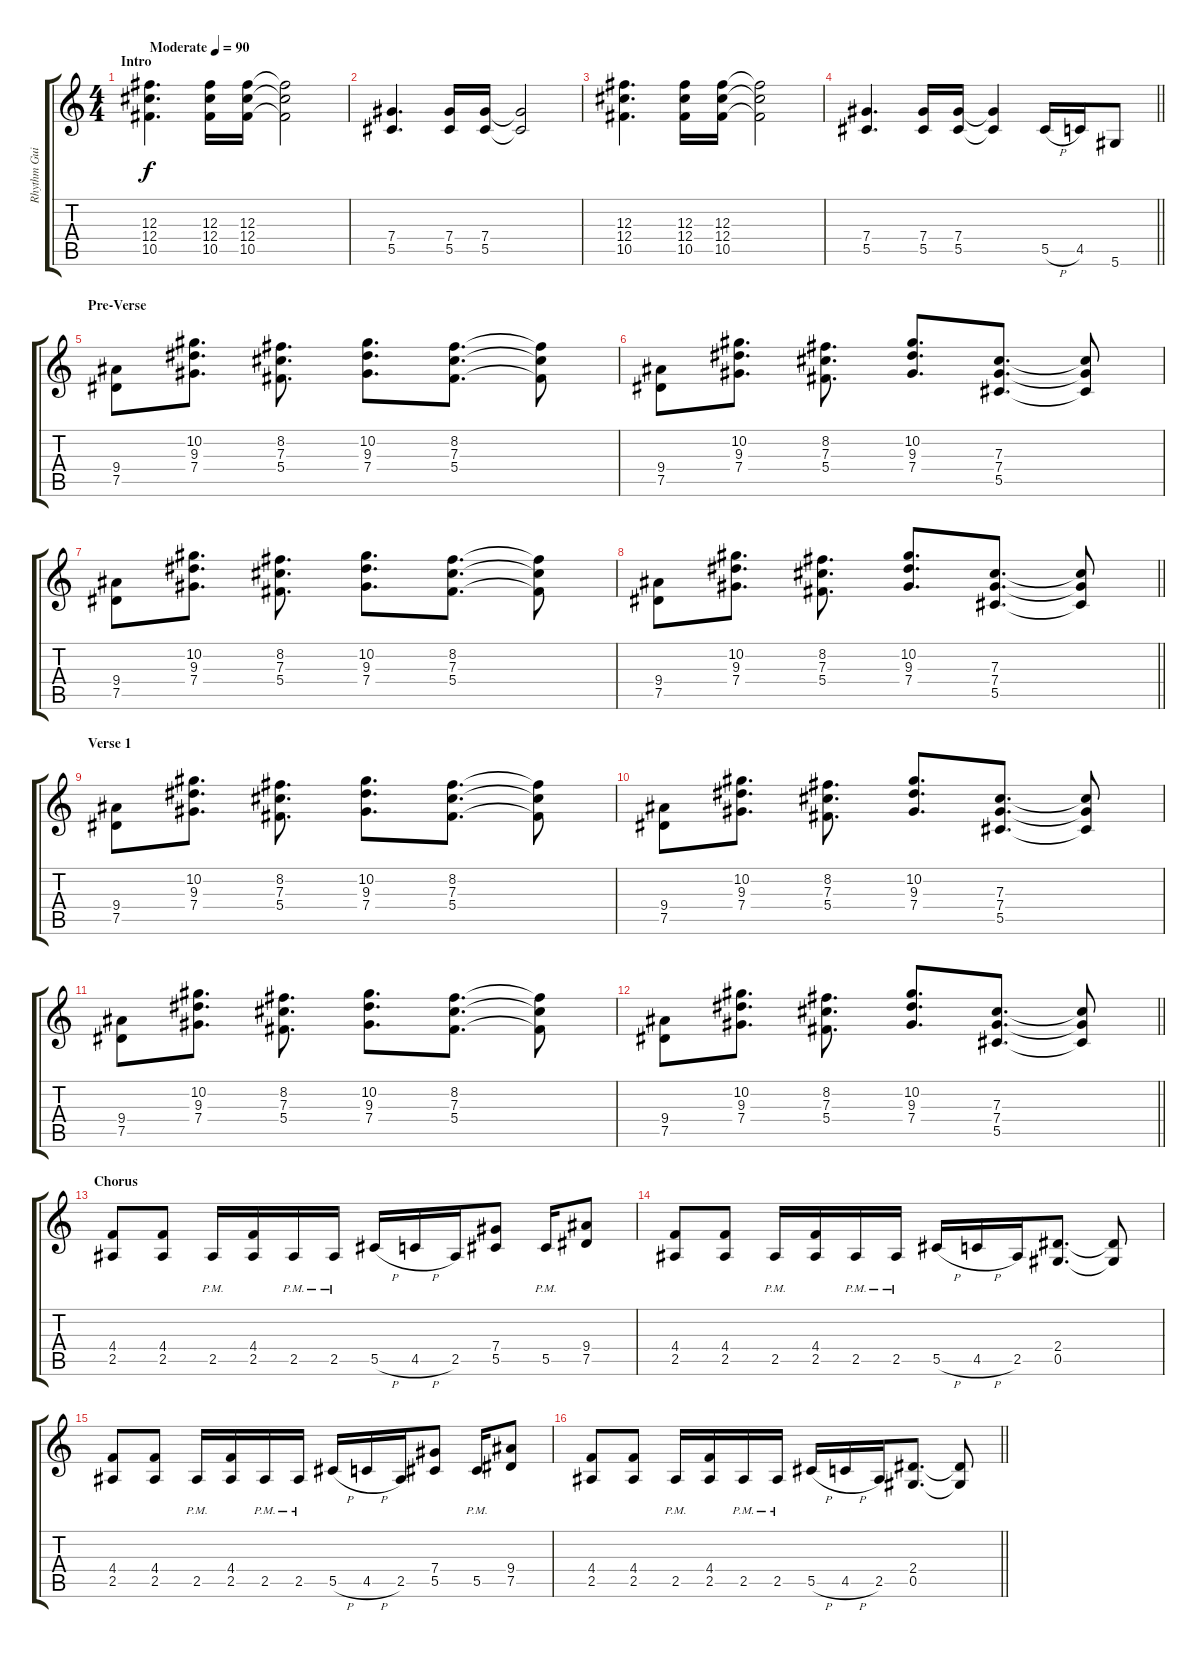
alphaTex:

\track ("Rhythm Guitar" "Rhythm Gui") {instrument distortionguitar}
\staff {score tabs}
\tuning (Eb4 Bb3 Gb3 Db3 Ab2 Eb2) {hide}
\ts (4 4)
\section ("" "Intro")
\tempo (90 "Moderate")
\clef g2
\ks c
(12.3 12.4 10.5).4{d dy f instrument distortionguitar} (12.3 12.4 10.5).16 (12.3 12.4 10.5).16 (12.3{t} 12.4{t} 10.5{t}).2 |
(7.4 5.5).4{d} (7.4 5.5).16 (7.4 5.5).16 (7.4{t} 5.5{t}).2 |
(12.3 12.4 10.5).4{d} (12.3 12.4 10.5).16 (12.3 12.4 10.5).16 (12.3{t} 12.4{t} 10.5{t}).2 |
\barLineRight lightlight
(7.4 5.5).4{d} (7.4 5.5).16 (7.4 5.5).16 (7.4{t} 5.5{t}).4 5.5{h}.16 4.5.16 5.6.8 |
\section ("" "Pre-Verse")
(9.4 7.5).8 (10.2 9.3 7.4).8{d} (8.2 7.3 5.4).8{d} (10.2 9.3 7.4).8{d} (8.2 7.3 5.4).8{d} (8.2{t} 7.3{t} 5.4{t}).8 |
(9.4 7.5).8 (10.2 9.3 7.4).8{d} (8.2 7.3 5.4).8{d} (10.2 9.3 7.4).8{d} (7.3 7.4 5.5).8{d} (7.3{t} 7.4{t} 5.5{t}).8 |
(9.4 7.5).8 (10.2 9.3 7.4).8{d} (8.2 7.3 5.4).8{d} (10.2 9.3 7.4).8{d} (8.2 7.3 5.4).8{d} (8.2{t} 7.3{t} 5.4{t}).8 |
\barLineRight lightlight
(9.4 7.5).8 (10.2 9.3 7.4).8{d} (8.2 7.3 5.4).8{d} (10.2 9.3 7.4).8{d} (7.3 7.4 5.5).8{d} (7.3{t} 7.4{t} 5.5{t}).8 |
\section ("" "Verse 1")
(9.4 7.5).8 (10.2 9.3 7.4).8{d} (8.2 7.3 5.4).8{d} (10.2 9.3 7.4).8{d} (8.2 7.3 5.4).8{d} (8.2{t} 7.3{t} 5.4{t}).8 |
(9.4 7.5).8 (10.2 9.3 7.4).8{d} (8.2 7.3 5.4).8{d} (10.2 9.3 7.4).8{d} (7.3 7.4 5.5).8{d} (7.3{t} 7.4{t} 5.5{t}).8 |
(9.4 7.5).8 (10.2 9.3 7.4).8{d} (8.2 7.3 5.4).8{d} (10.2 9.3 7.4).8{d} (8.2 7.3 5.4).8{d} (8.2{t} 7.3{t} 5.4{t}).8 |
\barLineRight lightlight
(9.4 7.5).8 (10.2 9.3 7.4).8{d} (8.2 7.3 5.4).8{d} (10.2 9.3 7.4).8{d} (7.3 7.4 5.5).8{d} (7.3{t} 7.4{t} 5.5{t}).8 |
\section ("" "Chorus")
(4.4 2.5).8 (4.4 2.5).8 2.5{pm}.16 (4.4 2.5).16 2.5{pm}.16 2.5{pm}.16 5.5{h}.16 4.5{h}.16 2.5.16 (7.4 5.5).8 5.5{pm}.16 (9.4 7.5).8 |
(4.4 2.5).8 (4.4 2.5).8 2.5{pm}.16 (4.4 2.5).16 2.5{pm}.16 2.5{pm}.16 5.5{h}.16 4.5{h}.16 2.5.16 (2.4 0.5).8{d} (2.4{t} 0.5{t}).8 |
(4.4 2.5).8 (4.4 2.5).8 2.5{pm}.16 (4.4 2.5).16 2.5{pm}.16 2.5{pm}.16 5.5{h}.16 4.5{h}.16 2.5.16 (7.4 5.5).8 5.5{pm}.16 (9.4 7.5).8 |
\barLineRight lightlight
(4.4 2.5).8 (4.4 2.5).8 2.5{pm}.16 (4.4 2.5).16 2.5{pm}.16 2.5{pm}.16 5.5{h}.16 4.5{h}.16 2.5.16 (2.4 0.5).8{d} (2.4{t} 0.5{t}).8
